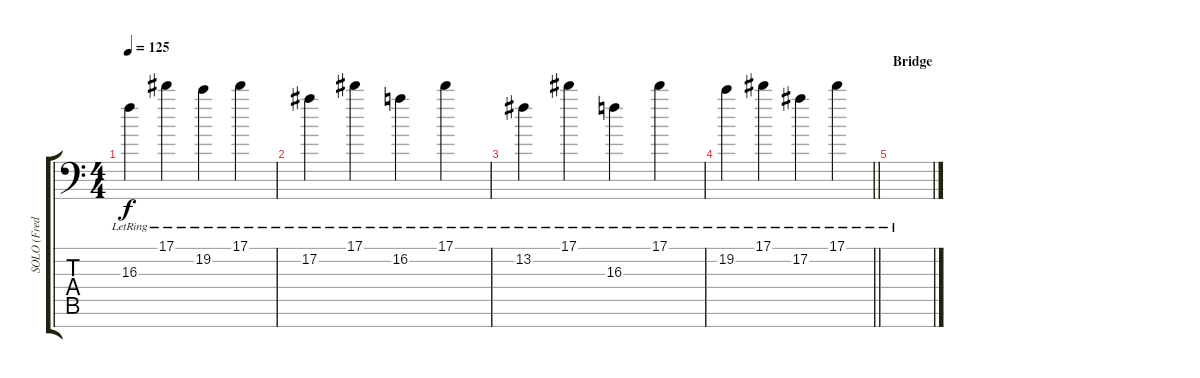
\track ("SOLO (Fredrik Thordendal)" "SOLO (Fred") {instrument overdrivenguitar}
\staff {score tabs}
\tuning (Bb3 F3 Db3 Ab2 Eb2 Bb1 F1) {hide}
\ts (4 4)
\tempo 125
\clef f4
\ks c
16.3{lr}.4{dy f} 17.1{lr}.4 19.2{lr}.4 17.1{lr}.4 |
17.2{lr}.4 17.1{lr}.4 16.2{lr}.4 17.1{lr}.4 |
13.2{lr}.4 17.1{lr}.4 16.3{lr}.4 17.1{lr}.4 |
\barLineRight lightlight
19.2{lr}.4 17.1{lr}.4 17.2{lr}.4 17.1{lr}.4 |
\section ("" "Bridge")
